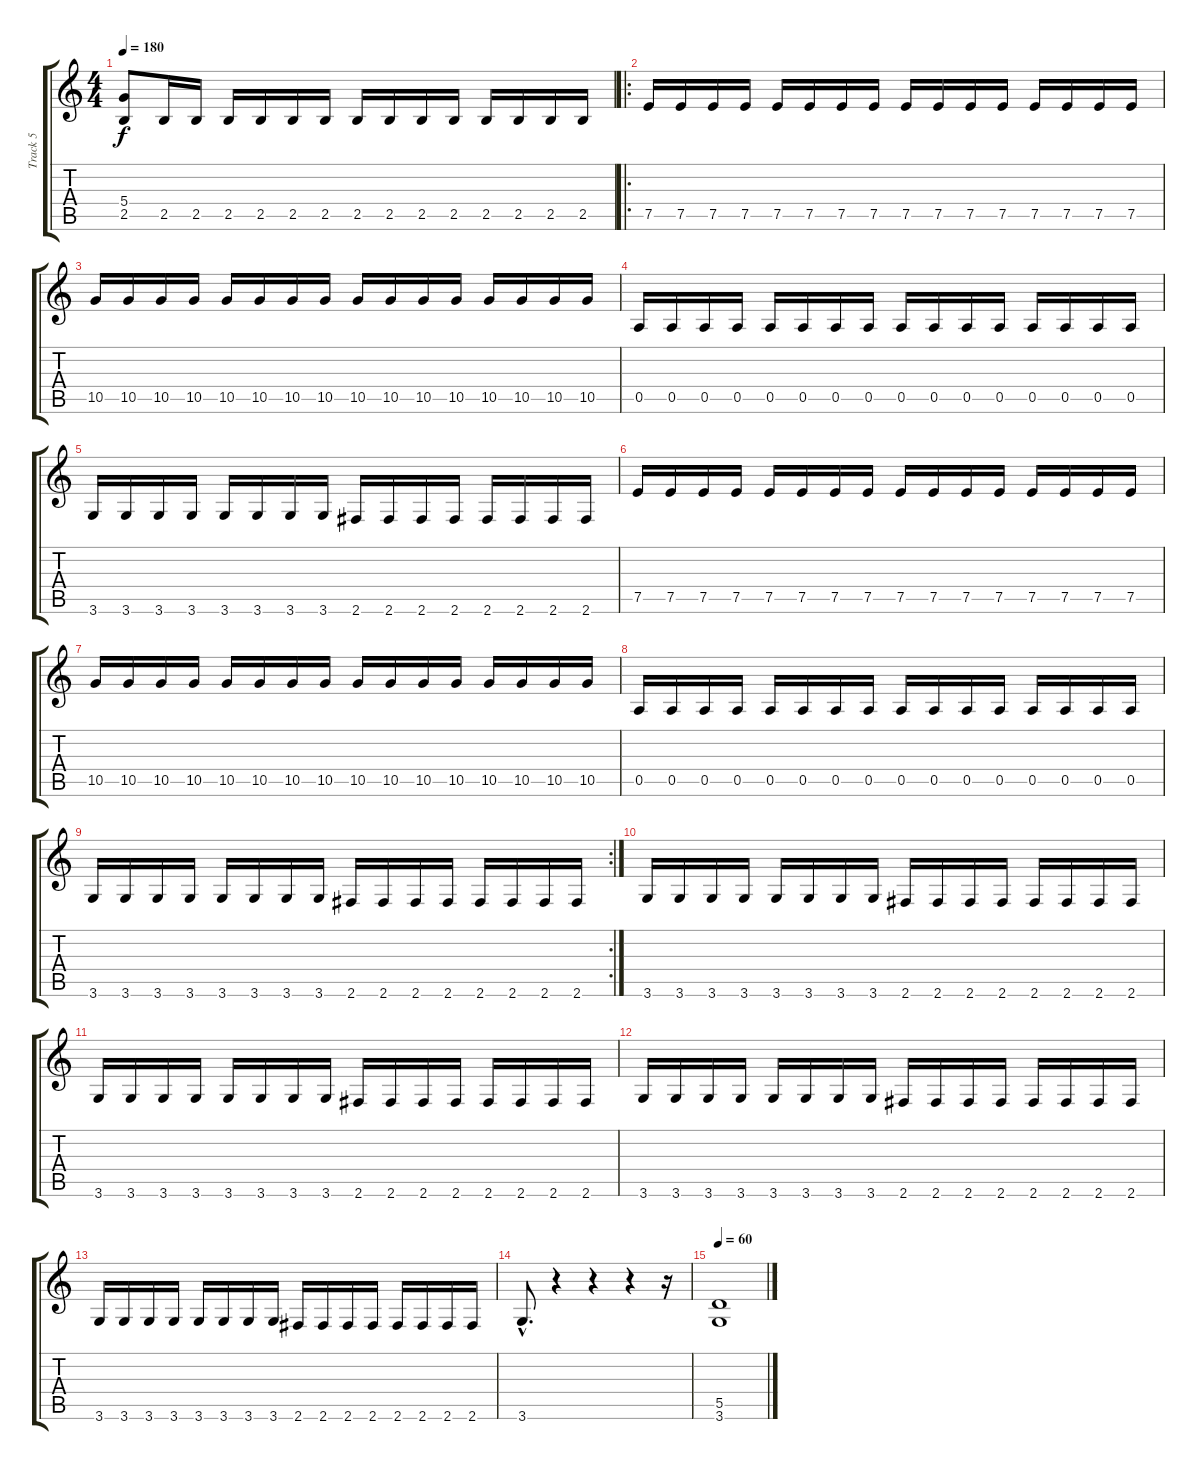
\track ("Track 5" "Track 5") {instrument distortionguitar}
\staff {score tabs}
\tuning (E4 B3 G3 D3 A2 E2) {hide}
\ts (4 4)
\tempo 180
\clef g2
\ks c
(5.4 2.5).8{dy f} 2.5.16 2.5.16 2.5.16 2.5.16 2.5.16 2.5.16 2.5.16 2.5.16 2.5.16 2.5.16 2.5.16 2.5.16 2.5.16 2.5.16 |
\ro
7.5.16 7.5.16 7.5.16 7.5.16 7.5.16 7.5.16 7.5.16 7.5.16 7.5.16 7.5.16 7.5.16 7.5.16 7.5.16 7.5.16 7.5.16 7.5.16 |
10.5.16 10.5.16 10.5.16 10.5.16 10.5.16 10.5.16 10.5.16 10.5.16 10.5.16 10.5.16 10.5.16 10.5.16 10.5.16 10.5.16 10.5.16 10.5.16 |
0.5.16 0.5.16 0.5.16 0.5.16 0.5.16 0.5.16 0.5.16 0.5.16 0.5.16 0.5.16 0.5.16 0.5.16 0.5.16 0.5.16 0.5.16 0.5.16 |
3.6.16 3.6.16 3.6.16 3.6.16 3.6.16 3.6.16 3.6.16 3.6.16 2.6.16 2.6.16 2.6.16 2.6.16 2.6.16 2.6.16 2.6.16 2.6.16 |
7.5.16 7.5.16 7.5.16 7.5.16 7.5.16 7.5.16 7.5.16 7.5.16 7.5.16 7.5.16 7.5.16 7.5.16 7.5.16 7.5.16 7.5.16 7.5.16 |
10.5.16 10.5.16 10.5.16 10.5.16 10.5.16 10.5.16 10.5.16 10.5.16 10.5.16 10.5.16 10.5.16 10.5.16 10.5.16 10.5.16 10.5.16 10.5.16 |
0.5.16 0.5.16 0.5.16 0.5.16 0.5.16 0.5.16 0.5.16 0.5.16 0.5.16 0.5.16 0.5.16 0.5.16 0.5.16 0.5.16 0.5.16 0.5.16 |
\rc 2
3.6.16 3.6.16 3.6.16 3.6.16 3.6.16 3.6.16 3.6.16 3.6.16 2.6.16 2.6.16 2.6.16 2.6.16 2.6.16 2.6.16 2.6.16 2.6.16 |
3.6.16 3.6.16 3.6.16 3.6.16 3.6.16 3.6.16 3.6.16 3.6.16 2.6.16 2.6.16 2.6.16 2.6.16 2.6.16 2.6.16 2.6.16 2.6.16 |
3.6.16 3.6.16 3.6.16 3.6.16 3.6.16 3.6.16 3.6.16 3.6.16 2.6.16 2.6.16 2.6.16 2.6.16 2.6.16 2.6.16 2.6.16 2.6.16 |
3.6.16 3.6.16 3.6.16 3.6.16 3.6.16 3.6.16 3.6.16 3.6.16 2.6.16 2.6.16 2.6.16 2.6.16 2.6.16 2.6.16 2.6.16 2.6.16 |
3.6.16 3.6.16 3.6.16 3.6.16 3.6.16 3.6.16 3.6.16 3.6.16 2.6.16 2.6.16 2.6.16 2.6.16 2.6.16 2.6.16 2.6.16 2.6.16 |
3.6{hac}.8{d} r.4 r.4 r.4 r.16 |
\tempo 60
(5.5 3.6).1
